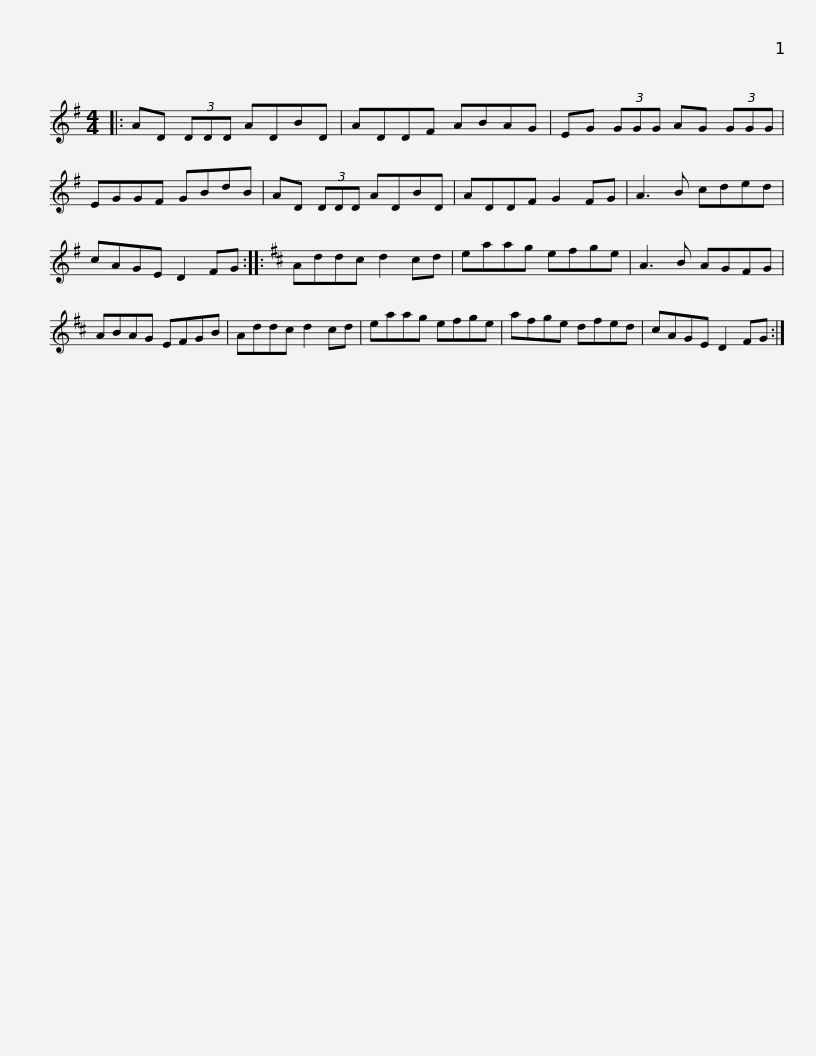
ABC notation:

X:1
L:1/8
M:4/4
I:linebreak $
K:G
V:1 treble
V:1
|: AD (3DDD ADBD | ADDF ABAG | EG (3GGG AG (3GGG | EGGF GBdB | AD (3DDD ADBD |$ %5
 ADDF G2 FG | A3 B cded | cAGE D2 FG ::[K:D] Addc d2 cd | eaag efge | %10
 A3 B AGFG |$ ABAG EFGB | Addc d2 cd | eaag efge | afge dfed | %15
 cAGE D2 FG :| %16
